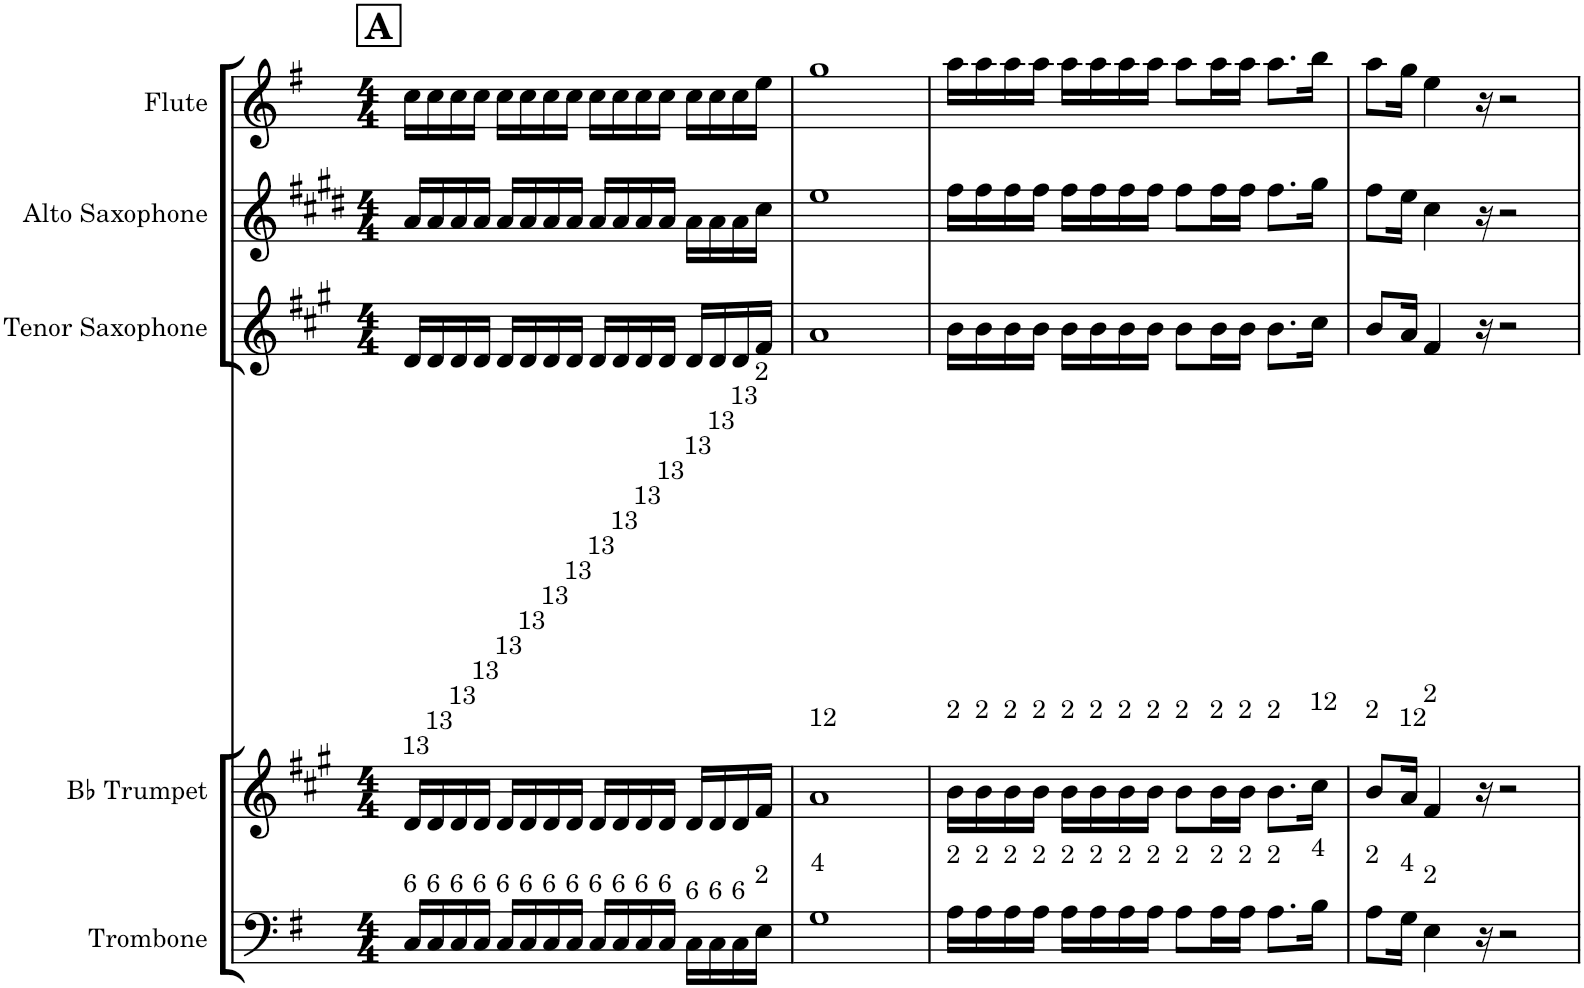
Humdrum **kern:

**kern	**kern	**kern	**kern	**kern
*part5	*part4	*part3	*part2	*part1
*staff5	*staff4	*staff3	*staff2	*staff1
*I"Trombone	*I"Bb Trumpet	*I"Tenor Saxophone	*I"Alto Saxophone	*I"Flute
*I'Tbn.	*I'Bb Tpt.	*I'T. Sax.	*I'A. Sax.	*I'Fl.
*clefF4	*clefG2	*clefG2	*clefG2	*clefG2
*	*Trd1c2	*Trd8c14	*Trd5c9	*
*k[f#]	*k[f#c#g#]	*k[f#c#g#]	*k[f#c#g#d#]	*k[f#]
*M4/4	*M4/4	*M4/4	*M4/4	*M4/4
!!LO:REH:place=s1:a:B:cj:fs=14:t=A
=1	=1	=1	=1	=1
!	!LO:TX:a:t=13	!	!	!
!LO:TX:a:t=6	!	!	!	!
16C/LL	16d/LL	16d/LL	16a/LL	16cc\LL
!	!LO:TX:a:t=13	!	!	!
!LO:TX:a:t=6	!	!	!	!
16C/	16d/	16d/	16a/	16cc\
!	!LO:TX:a:t=13	!	!	!
!LO:TX:a:t=6	!	!	!	!
16C/	16d/	16d/	16a/	16cc\
!	!LO:TX:a:t=13	!	!	!
!LO:TX:a:t=6	!	!	!	!
16C/JJ	16d/JJ	16d/JJ	16a/JJ	16cc\JJ
!	!LO:TX:a:t=13	!	!	!
!LO:TX:a:t=6	!	!	!	!
16C/LL	16d/LL	16d/LL	16a/LL	16cc\LL
!	!LO:TX:a:t=13	!	!	!
!LO:TX:a:t=6	!	!	!	!
16C/	16d/	16d/	16a/	16cc\
!	!LO:TX:a:t=13	!	!	!
!LO:TX:a:t=6	!	!	!	!
16C/	16d/	16d/	16a/	16cc\
!	!LO:TX:a:t=13	!	!	!
!LO:TX:a:t=6	!	!	!	!
16C/JJ	16d/JJ	16d/JJ	16a/JJ	16cc\JJ
!	!LO:TX:a:t=13	!	!	!
!LO:TX:a:t=6	!	!	!	!
16C/LL	16d/LL	16d/LL	16a/LL	16cc\LL
!	!LO:TX:a:t=13	!	!	!
!LO:TX:a:t=6	!	!	!	!
16C/	16d/	16d/	16a/	16cc\
!	!LO:TX:a:t=13	!	!	!
!LO:TX:a:t=6	!	!	!	!
16C/	16d/	16d/	16a/	16cc\
!	!LO:TX:a:t=13	!	!	!
!LO:TX:a:t=6	!	!	!	!
16C/JJ	16d/JJ	16d/JJ	16a/JJ	16cc\JJ
!	!LO:TX:a:t=13	!	!	!
!LO:TX:a:t=6	!	!	!	!
16C\LL	16d/LL	16d/LL	16a\LL	16cc\LL
!	!LO:TX:a:t=13	!	!	!
!LO:TX:a:t=6	!	!	!	!
16C\	16d/	16d/	16a\	16cc\
!	!LO:TX:a:t=13	!	!	!
!LO:TX:a:t=6	!	!	!	!
16C\	16d/	16d/	16a\	16cc\
!	!LO:TX:a:t=2	!	!	!
!LO:TX:a:t=2	!	!	!	!
16E\JJ	16f#/JJ	16f#/JJ	16cc#\JJ	16ee\JJ
=2	=2	=2	=2	=2
!	!LO:TX:a:t=12	!	!	!
!LO:TX:a:t=4	!	!	!	!
1G	1a	1a	1ee	1gg
=3	=3	=3	=3	=3
!	!LO:TX:a:t=2	!	!	!
!LO:TX:a:t=2	!	!	!	!
16A\LL	16b\LL	16b\LL	16ff#\LL	16aa\LL
!	!LO:TX:a:t=2	!	!	!
!LO:TX:a:t=2	!	!	!	!
16A\	16b\	16b\	16ff#\	16aa\
!	!LO:TX:a:t=2	!	!	!
!LO:TX:a:t=2	!	!	!	!
16A\	16b\	16b\	16ff#\	16aa\
!	!LO:TX:a:t=2	!	!	!
!LO:TX:a:t=2	!	!	!	!
16A\JJ	16b\JJ	16b\JJ	16ff#\JJ	16aa\JJ
!	!LO:TX:a:t=2	!	!	!
!LO:TX:a:t=2	!	!	!	!
16A\LL	16b\LL	16b\LL	16ff#\LL	16aa\LL
!	!LO:TX:a:t=2	!	!	!
!LO:TX:a:t=2	!	!	!	!
16A\	16b\	16b\	16ff#\	16aa\
!	!LO:TX:a:t=2	!	!	!
!LO:TX:a:t=2	!	!	!	!
16A\	16b\	16b\	16ff#\	16aa\
!	!LO:TX:a:t=2	!	!	!
!LO:TX:a:t=2	!	!	!	!
16A\JJ	16b\JJ	16b\JJ	16ff#\JJ	16aa\JJ
!	!LO:TX:a:t=2	!	!	!
!LO:TX:a:t=2	!	!	!	!
8A\L	8b\L	8b\L	8ff#\L	8aa\L
!	!LO:TX:a:t=2	!	!	!
!LO:TX:a:t=2	!	!	!	!
16A\L	16b\L	16b\L	16ff#\L	16aa\L
!	!LO:TX:a:t=2	!	!	!
!LO:TX:a:t=2	!	!	!	!
16A\JJ	16b\JJ	16b\JJ	16ff#\JJ	16aa\JJ
!	!LO:TX:a:t=2	!	!	!
!LO:TX:a:t=2	!	!	!	!
8.A\L	8.b\L	8.b\L	8.ff#\L	8.aa\L
!	!LO:TX:a:t=12	!	!	!
!LO:TX:a:t=4	!	!	!	!
16B\Jk	16cc#\Jk	16cc#\Jk	16gg#\Jk	16bb\Jk
=4	=4	=4	=4	=4
!	!LO:TX:a:t=2	!	!	!
!LO:TX:a:t=2	!	!	!	!
8A\L	8b/L	8b/L	8ff#\L	8aa\L
!	!LO:TX:a:t=12	!	!	!
!LO:TX:a:t=4	!	!	!	!
16G\Jk	16a/Jk	16a/Jk	16ee\Jk	16gg\Jk
!	!LO:TX:a:t=2	!	!	!
!LO:TX:a:t=2	!	!	!	!
4E\	4f#/	4f#/	4cc#\	4ee\
16r	16r	16r	16r	16r
2r	2r	2r	2r	2r
=	=	=	=	=
*-	*-	*-	*-	*-
